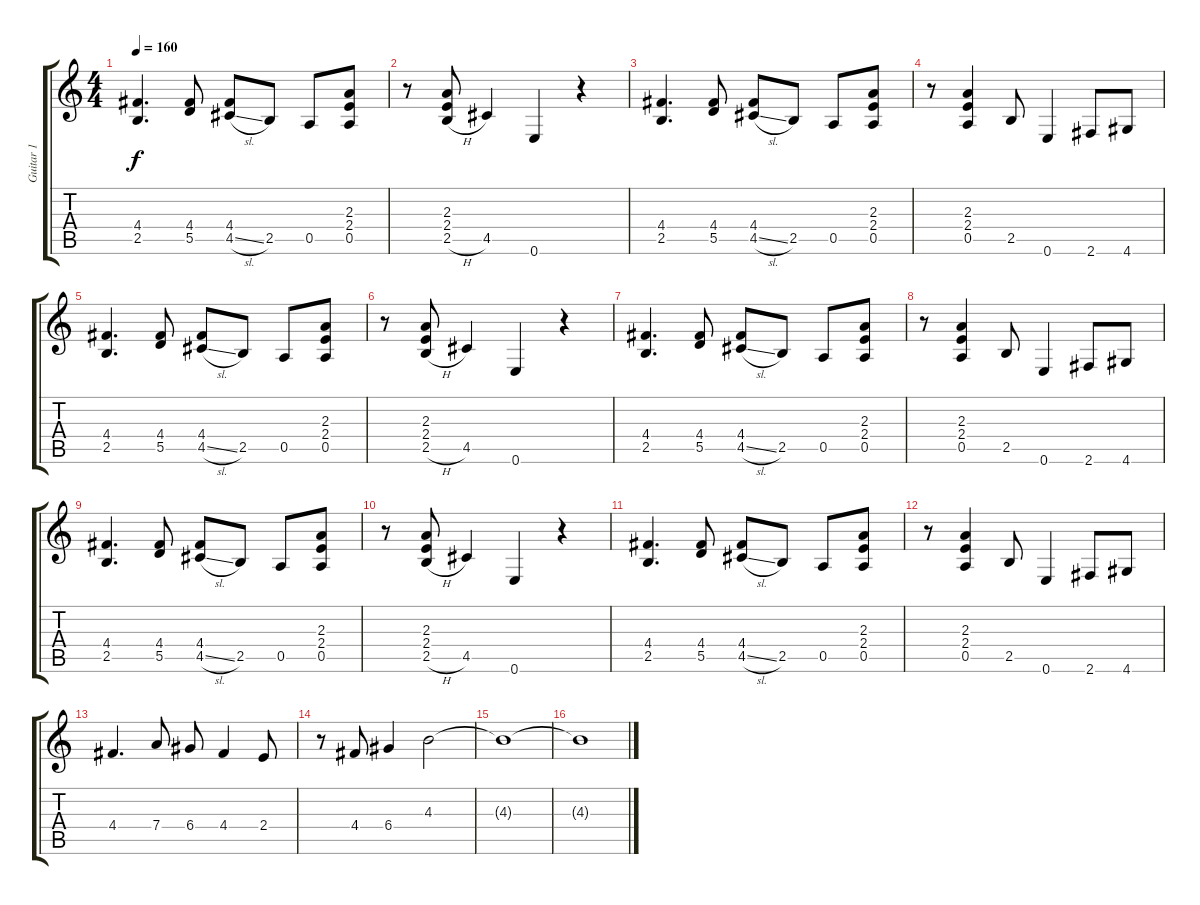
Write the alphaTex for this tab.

\track ("Guitar 1" "Guitar 1") {instrument overdrivenguitar}
\staff {score tabs}
\tuning (E4 B3 G3 D3 A2 E2) {hide}
\ts (4 4)
\tempo 160
\clef g2
\ks c
(4.4 2.5).4{d dy f} (4.4 5.5).8 (4.4 4.5{sl}).8 2.5.8 0.5.8 (2.3 2.4 0.5).8 |
r.8 (2.3 2.4 2.5{h}).8 4.5.4 0.6.4 r.4 |
(4.4 2.5).4{d} (4.4 5.5).8 (4.4 4.5{sl}).8 2.5.8 0.5.8 (2.3 2.4 0.5).8 |
r.8 (2.3 2.4 0.5).4 2.5.8 0.6.4 2.6.8 4.6.8 |
(4.4 2.5).4{d} (4.4 5.5).8 (4.4 4.5{sl}).8 2.5.8 0.5.8 (2.3 2.4 0.5).8 |
r.8 (2.3 2.4 2.5{h}).8 4.5.4 0.6.4 r.4 |
(4.4 2.5).4{d} (4.4 5.5).8 (4.4 4.5{sl}).8 2.5.8 0.5.8 (2.3 2.4 0.5).8 |
r.8 (2.3 2.4 0.5).4 2.5.8 0.6.4 2.6.8 4.6.8 |
(4.4 2.5).4{d} (4.4 5.5).8 (4.4 4.5{sl}).8 2.5.8 0.5.8 (2.3 2.4 0.5).8 |
r.8 (2.3 2.4 2.5{h}).8 4.5.4 0.6.4 r.4 |
(4.4 2.5).4{d} (4.4 5.5).8 (4.4 4.5{sl}).8 2.5.8 0.5.8 (2.3 2.4 0.5).8 |
r.8 (2.3 2.4 0.5).4 2.5.8 0.6.4 2.6.8 4.6.8 |
4.4.4{d} 7.4.8 6.4.8 4.4.4 2.4.8 |
r.8 4.4.8 6.4.4 4.3.2 |
4.3{t}.1 |
4.3{t}.1
